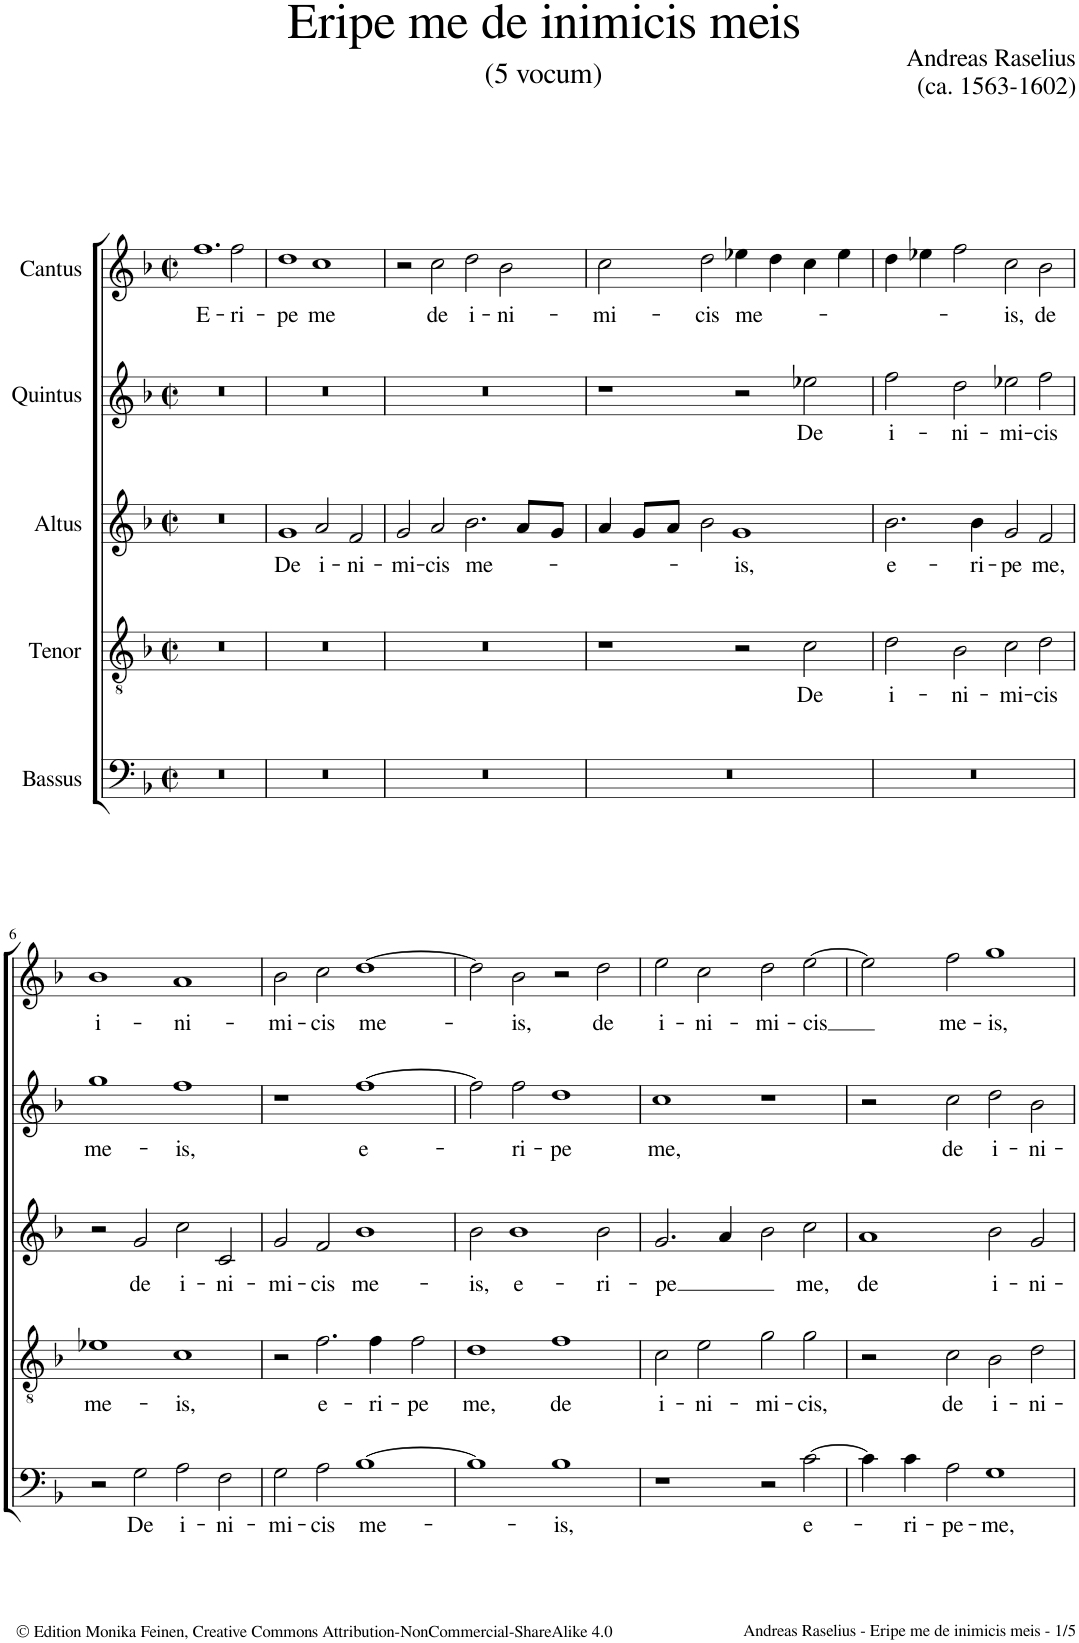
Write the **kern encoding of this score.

**kern	**text	**kern	**text	**kern	**text	**kern	**text	**kern	**text
*part5	*part5	*part4	*part4	*part3	*part3	*part2	*part2	*part1	*part1
*staff5	*staff5	*staff4	*staff4	*staff3	*staff3	*staff2	*staff2	*staff1	*staff1
*I"Bassus	*	*I"Tenor	*	*I"Altus	*	*I"Quintus	*	*I"Cantus	*
*clefF4	*	*clefGv2	*	*clefG2	*	*clefG2	*	*clefG2	*
*k[b-]	*	*k[b-]	*	*k[b-]	*	*k[b-]	*	*k[b-]	*
*M4/2	*	*M4/2	*	*M4/2	*	*M4/2	*	*M4/2	*
*met(c|)	*	*met(c|)	*	*met(c|)	*	*met(c|)	*	*met(c|)	*
=1	=1	=1	=1	=1	=1	=1	=1	=1	=1
!	!	!	!	!	!	!	!	!	!LO:LY:b
0r	.	0r	.	0r	.	0r	.	1.ff	E-
!	!	!	!	!	!	!	!	!	!LO:LY:b
.	.	.	.	.	.	.	.	2ff\	-ri-
=2	=2	=2	=2	=2	=2	=2	=2	=2	=2
!	!	!	!	!	!LO:LY:b	!	!	!	!LO:LY:b
0r	.	0r	.	1g	De	0r	.	1dd	-pe
!	!	!	!	!	!LO:LY:b	!	!	!	!LO:LY:b
.	.	.	.	2a/	i-	.	.	1cc	me
!	!	!	!	!	!LO:LY:b	!	!	!	!
.	.	.	.	2f/	-ni-	.	.	.	.
=3	=3	=3	=3	=3	=3	=3	=3	=3	=3
!	!	!	!	!	!LO:LY:b	!	!	!	!
0r	.	0r	.	2g/	-mi-	0r	.	2r	.
!	!	!	!	!	!LO:LY:b	!	!	!	!LO:LY:b
.	.	.	.	2a/	-cis	.	.	2cc\	de
!	!	!	!	!	!LO:LY:b	!	!	!	!LO:LY:b
.	.	.	.	2.b-\	me-	.	.	2dd\	i-
!	!	!	!	!	!	!	!	!	!LO:LY:b
.	.	.	.	.	.	.	.	2b-\	-ni-
.	.	.	.	8a/L	.	.	.	.	.
.	.	.	.	8g/J	.	.	.	.	.
=4	=4	=4	=4	=4	=4	=4	=4	=4	=4
!	!	!	!	!	!	!	!	!	!LO:LY:b
0r	.	1r	.	4a/	.	1r	.	2cc\	-mi-
.	.	.	.	8g/L	.	.	.	.	.
.	.	.	.	8a/J	.	.	.	.	.
!	!	!	!	!	!	!	!	!	!LO:LY:b
.	.	.	.	2b-\	.	.	.	2dd\	-cis
!	!	!	!	!	!LO:LY:b	!	!	!	!LO:LY:b
.	.	2r	.	1g	-is,	2r	.	4ee-X\	me-
.	.	.	.	.	.	.	.	4dd\	.
!	!	!	!LO:LY:b	!	!	!	!LO:LY:b	!	!
.	.	2c\	De	.	.	2ee-X\	De	4cc\	.
.	.	.	.	.	.	.	.	4ee-\	.
=5	=5	=5	=5	=5	=5	=5	=5	=5	=5
!	!	!	!LO:LY:b	!	!LO:LY:b	!	!LO:LY:b	!	!
0r	.	2d\	i-	2.b-\	e-	2ff\	i-	4dd\	.
.	.	.	.	.	.	.	.	4ee-X\	.
!	!	!	!LO:LY:b	!	!	!	!LO:LY:b	!	!
.	.	2B-\	-ni-	.	.	2dd\	-ni-	2ff\	.
!	!	!	!	!	!LO:LY:b	!	!	!	!
.	.	.	.	4b-\	-ri-	.	.	.	.
!	!	!	!LO:LY:b	!	!LO:LY:b	!	!LO:LY:b	!	!LO:LY:b
.	.	2c\	-mi-	2g/	-pe	2ee-X\	-mi-	2cc\	-is,
!	!	!	!LO:LY:b	!	!LO:LY:b	!	!LO:LY:b	!	!LO:LY:b
.	.	2d\	-cis	2f/	me,	2ff\	-cis	2b-\	de
!!LO:LB:g=z
=6	=6	=6	=6	=6	=6	=6	=6	=6	=6
!	!	!	!LO:LY:b	!	!	!	!LO:LY:b	!	!LO:LY:b
2r	.	1e-X	me-	2r	.	1gg	me-	1b-	i-
!	!LO:LY:b	!	!	!	!LO:LY:b	!	!	!	!
2G\	De	.	.	2g/	de	.	.	.	.
!	!LO:LY:b	!	!LO:LY:b	!	!LO:LY:b	!	!LO:LY:b	!	!LO:LY:b
2A\	i-	1c	-is,	2cc\	i-	1ff	-is,	1a	-ni-
!	!LO:LY:b	!	!	!	!LO:LY:b	!	!	!	!
2F\	-ni-	.	.	2c/	-ni-	.	.	.	.
=7	=7	=7	=7	=7	=7	=7	=7	=7	=7
!	!LO:LY:b	!	!	!	!LO:LY:b	!	!	!	!LO:LY:b
2G\	mi-	2r	.	2g/	-mi-	1r	.	2b-\	mi-
!	!LO:LY:b	!	!LO:LY:b	!	!LO:LY:b	!	!	!	!LO:LY:b
2A\	-cis	2.f\	e-	2f/	-cis	.	.	2cc\	-cis
!	!LO:LY:b	!	!	!	!LO:LY:b	!	!LO:LY:b	!	!LO:LY:b
[1B-	me-	.	.	1b-	me-	[1ff	e-	[1dd	me-
!	!	!	!LO:LY:b	!	!	!	!	!	!
.	.	4f\	-ri-	.	.	.	.	.	.
!	!	!	!LO:LY:b	!	!	!	!	!	!
.	.	2f\	-pe	.	.	.	.	.	.
=8	=8	=8	=8	=8	=8	=8	=8	=8	=8
!	!	!	!LO:LY:b	!	!LO:LY:b	!	!	!	!
1B-]	.	1d	me,	2b-\	-is,	2ff\]	.	2dd\]	.
!	!	!	!	!	!LO:LY:b	!	!LO:LY:b	!	!LO:LY:b
.	.	.	.	1b-	e-	2ff\	-ri-	2b-\	-is,
!	!LO:LY:b	!	!LO:LY:b	!	!	!	!LO:LY:b	!	!
1B-	-is,	1f	de	.	.	1dd	-pe	2r	.
!	!	!	!	!	!LO:LY:b	!	!	!	!LO:LY:b
.	.	.	.	2b-\	-ri-	.	.	2dd\	de
=9	=9	=9	=9	=9	=9	=9	=9	=9	=9
!	!	!	!LO:LY:b	!	!LO:LY:b	!	!LO:LY:b	!	!LO:LY:b
1r	.	2c\	i-	2.g/	-pe	1cc	me,	2ee\	i-
!	!	!	!LO:LY:b	!	!	!	!	!	!LO:LY:b
.	.	2e\	-ni-	.	.	.	.	2cc\	-ni-
.	.	.	.	4a/	.	.	.	.	.
!	!	!	!LO:LY:b	!	!	!	!	!	!LO:LY:b
2r	.	2g\	-mi-	2b-\	.	1r	.	2dd\	-mi-
!	!LO:LY:b	!	!LO:LY:b	!	!LO:LY:b	!	!	!	!LO:LY:b
[2c\	e-	2g\	-cis,	2cc\	me,	.	.	[2ee\	-cis
=10	=10	=10	=10	=10	=10	=10	=10	=10	=10
!	!	!	!	!	!LO:LY:b	!	!	!	!
4c\]	.	2r	.	1a	de	2r	.	2ee\]	.
!	!LO:LY:b	!	!	!	!	!	!	!	!
4c\	-ri-	.	.	.	.	.	.	.	.
!	!LO:LY:b	!	!LO:LY:b	!	!	!	!LO:LY:b	!	!LO:LY:b
2A\	-pe-	2c\	de	.	.	2cc\	de	2ff\	me-
!	!LO:LY:b	!	!LO:LY:b	!	!LO:LY:b	!	!LO:LY:b	!	!LO:LY:b
1G	-me,	2B-\	i-	2b-\	i-	2dd\	i-	1gg	-is,
!	!	!	!LO:LY:b	!	!LO:LY:b	!	!LO:LY:b	!	!
.	.	2d\	-ni-	2g/	-ni-	2b-\	-ni-	.	.
=	=	=	=	=	=	=	=	=	=
*-	*-	*-	*-	*-	*-	*-	*-	*-	*-
